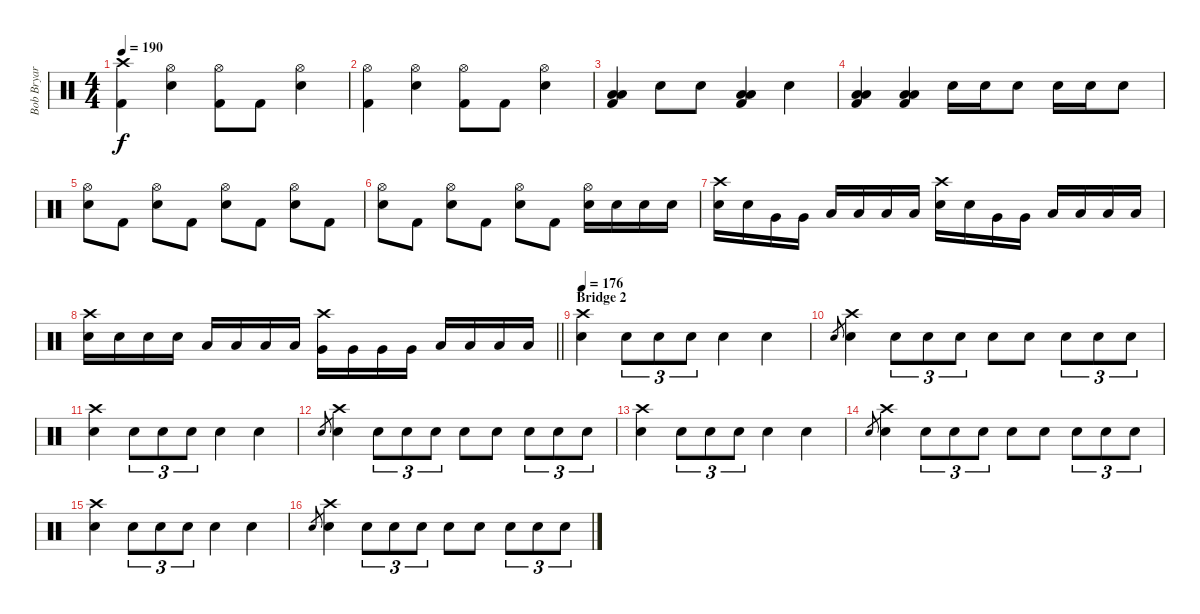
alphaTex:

\track ("Bob Bryar (drums)" "Bob Bryar ") {instrument percussion}
\staff {score}
\articulation defaults
\ts (4 4)
\tempo 190
\clef neutral
\ks c
("Crash high (hit)" "Kick (hit) 2").4{dy f} ("Hi-Hat (open)" "Electric Snare (hit)").4 ("Hi-Hat (open)" "Kick (hit) 2").8 "Kick (hit) 2".8 ("Hi-Hat (open)" "Electric Snare (hit)").4 |
("Hi-Hat (open)" "Kick (hit) 2").4 ("Hi-Hat (open)" "Electric Snare (hit)").4 ("Hi-Hat (open)" "Kick (hit) 2").8 "Kick (hit) 2".8 ("Hi-Hat (open)" "Electric Snare (hit)").4 |
("Low Floor Tom (hit)" "Low Floor Tom (hit)" "Kick (hit) 2").4 "Electric Snare (hit)".8 "Electric Snare (hit)".8 ("Low Floor Tom (hit)" "Low Floor Tom (hit)" "Kick (hit) 2").4 "Electric Snare (hit)".4 |
("Low Floor Tom (hit)" "Low Floor Tom (hit)" "Kick (hit) 2").4 ("Low Floor Tom (hit)" "Low Floor Tom (hit)" "Kick (hit) 2").4 "Electric Snare (hit)".16 "Electric Snare (hit)".16 "Electric Snare (hit)".8 "Electric Snare (hit)".16 "Electric Snare (hit)".16 "Electric Snare (hit)".8 |
("Hi-Hat (open)" "Electric Snare (hit)").8 "Kick (hit) 2".8 ("Hi-Hat (open)" "Electric Snare (hit)").8 "Kick (hit) 2".8 ("Hi-Hat (open)" "Electric Snare (hit)").8 "Kick (hit) 2".8 ("Hi-Hat (open)" "Electric Snare (hit)").8 "Kick (hit) 2".8 |
("Hi-Hat (open)" "Electric Snare (hit)").8 "Kick (hit) 2".8 ("Hi-Hat (open)" "Electric Snare (hit)").8 "Kick (hit) 2".8 ("Hi-Hat (open)" "Electric Snare (hit)").8 "Kick (hit) 2".8 ("Hi-Hat (open)" "Electric Snare (hit)").16 "Electric Snare (hit)".16 "Electric Snare (hit)".16 "Electric Snare (hit)".16 |
("Crash high (hit)" "Electric Snare (hit)").16 "Electric Snare (hit)".16 "Very Low Tom (hit)".16 "Very Low Tom (hit)".16 "Low Floor Tom (hit)".16 "Low Floor Tom (hit)".16 "Low Floor Tom (hit)".16 "Low Floor Tom (hit)".16 ("Crash high (hit)" "Electric Snare (hit)").16 "Electric Snare (hit)".16 "Very Low Tom (hit)".16 "Very Low Tom (hit)".16 "Low Floor Tom (hit)".16 "Low Floor Tom (hit)".16 "Low Floor Tom (hit)".16 "Low Floor Tom (hit)".16 |
\barLineRight lightlight
("Crash high (hit)" "Electric Snare (hit)").16 "Electric Snare (hit)".16 "Electric Snare (hit)".16 "Electric Snare (hit)".16 "Low Tom (hit)".16 "Low Tom (hit)".16 "Low Tom (hit)".16 "Low Tom (hit)".16 ("Crash high (hit)" "Very Low Tom (hit)").16 "Very Low Tom (hit)".16 "Very Low Tom (hit)".16 "Very Low Tom (hit)".16 "Low Floor Tom (hit)".16 "Low Floor Tom (hit)".16 "Low Floor Tom (hit)".16 "Low Floor Tom (hit)".16 |
\section ("" "Bridge 2")
\tempo 176
("Crash high (hit)" "Electric Snare (hit)").4 "Electric Snare (hit)".8{tu (3 2)} "Electric Snare (hit)".8{tu (3 2)} "Electric Snare (hit)".8{tu (3 2)} "Electric Snare (hit)".4 "Electric Snare (hit)".4 |
"Electric Snare (hit)".8{gr} ("Crash high (hit)" "Electric Snare (hit)").4 "Electric Snare (hit)".8{tu (3 2)} "Electric Snare (hit)".8{tu (3 2)} "Electric Snare (hit)".8{tu (3 2)} "Electric Snare (hit)".8 "Electric Snare (hit)".8 "Electric Snare (hit)".8{tu (3 2)} "Electric Snare (hit)".8{tu (3 2)} "Electric Snare (hit)".8{tu (3 2)} |
("Crash high (hit)" "Electric Snare (hit)").4 "Electric Snare (hit)".8{tu (3 2)} "Electric Snare (hit)".8{tu (3 2)} "Electric Snare (hit)".8{tu (3 2)} "Electric Snare (hit)".4 "Electric Snare (hit)".4 |
"Electric Snare (hit)".8{gr} ("Crash high (hit)" "Electric Snare (hit)").4 "Electric Snare (hit)".8{tu (3 2)} "Electric Snare (hit)".8{tu (3 2)} "Electric Snare (hit)".8{tu (3 2)} "Electric Snare (hit)".8 "Electric Snare (hit)".8 "Electric Snare (hit)".8{tu (3 2)} "Electric Snare (hit)".8{tu (3 2)} "Electric Snare (hit)".8{tu (3 2)} |
("Crash high (hit)" "Electric Snare (hit)").4 "Electric Snare (hit)".8{tu (3 2)} "Electric Snare (hit)".8{tu (3 2)} "Electric Snare (hit)".8{tu (3 2)} "Electric Snare (hit)".4 "Electric Snare (hit)".4 |
"Electric Snare (hit)".8{gr} ("Crash high (hit)" "Electric Snare (hit)").4 "Electric Snare (hit)".8{tu (3 2)} "Electric Snare (hit)".8{tu (3 2)} "Electric Snare (hit)".8{tu (3 2)} "Electric Snare (hit)".8 "Electric Snare (hit)".8 "Electric Snare (hit)".8{tu (3 2)} "Electric Snare (hit)".8{tu (3 2)} "Electric Snare (hit)".8{tu (3 2)} |
("Crash high (hit)" "Electric Snare (hit)").4 "Electric Snare (hit)".8{tu (3 2)} "Electric Snare (hit)".8{tu (3 2)} "Electric Snare (hit)".8{tu (3 2)} "Electric Snare (hit)".4 "Electric Snare (hit)".4 |
"Electric Snare (hit)".8{gr} ("Crash high (hit)" "Electric Snare (hit)").4 "Electric Snare (hit)".8{tu (3 2)} "Electric Snare (hit)".8{tu (3 2)} "Electric Snare (hit)".8{tu (3 2)} "Electric Snare (hit)".8 "Electric Snare (hit)".8 "Electric Snare (hit)".8{tu (3 2)} "Electric Snare (hit)".8{tu (3 2)} "Electric Snare (hit)".8{tu (3 2)}
